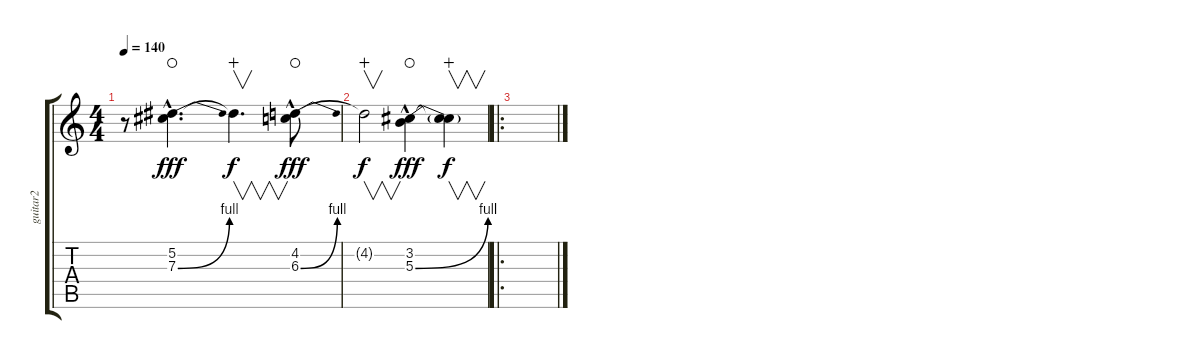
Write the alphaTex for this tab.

\track ("guitar2" "guitar2") {instrument distortionguitar}
\staff {score tabs}
\tuning (Eb4 Bb3 Gb3 Db3 Ab2 Eb2) {hide}
\ts (4 4)
\tempo 140
\clef g2
\ks c
r.8{dy fff} (5.2{hac} 7.3{be (bend 0 0 60 4) hac}).4{d waho} 5.2{t}.4{v d dy f wahc} (4.2{hac} 6.3{be (bend 0 0 60 4) hac}).8{dy fff waho} |
4.2{t}.2{v dy f wahc} (3.2{hac} 5.3{be (bend 0 0 60 4) hac}).4{dy fff waho} (3.2{t} 5.3{t}).4{v dy f wahc} |
\ro
